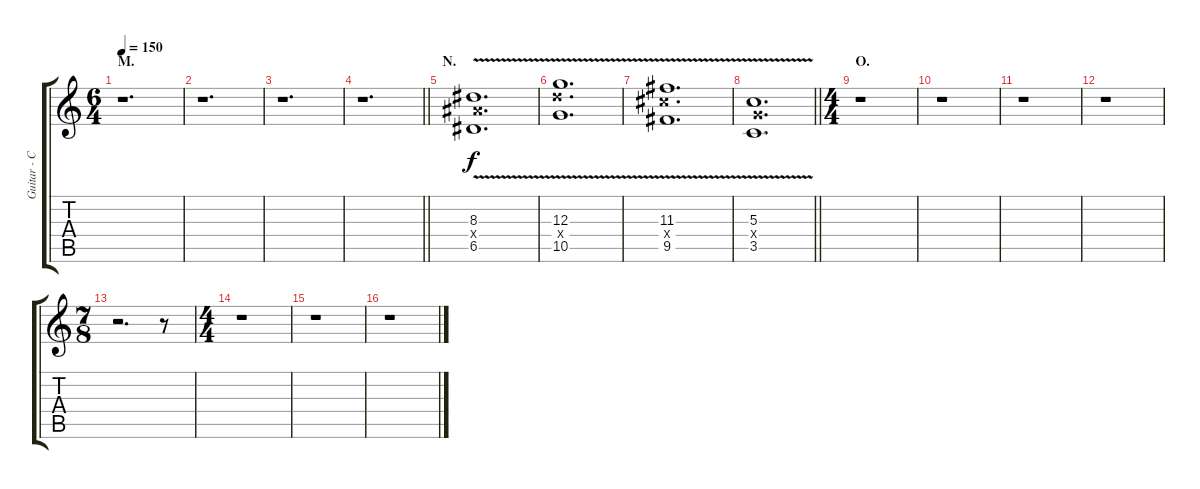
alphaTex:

\track ("Guitar - Center" "Guitar - C") {instrument distortionguitar}
\staff {score tabs}
\tuning (E4 B3 G3 D3 A2 D2) {hide}
\ts (6 4)
\section ("" "M.")
\tempo 150
\clef g2
\ks c
r.1{d dy f} |
r.1{d} |
r.1{d} |
\barLineRight lightlight
r.1{d} |
\section ("" "N.")
(8.3{v} 8.4{x} 6.5{v}).1{d} |
(12.3{v} 12.4{x} 10.5{v}).1{d} |
(11.3{v} 11.4{x} 9.5{v}).1{d} |
\barLineRight lightlight
(5.3{v} 5.4{x} 3.5{v}).1{d} |
\ts (4 4)
\section ("" "O.")
r.1 |
r.1 |
r.1 |
r.1 |
\ts (7 8)
r.2{d} r.8 |
\ts (4 4)
r.1 |
r.1 |
r.1
